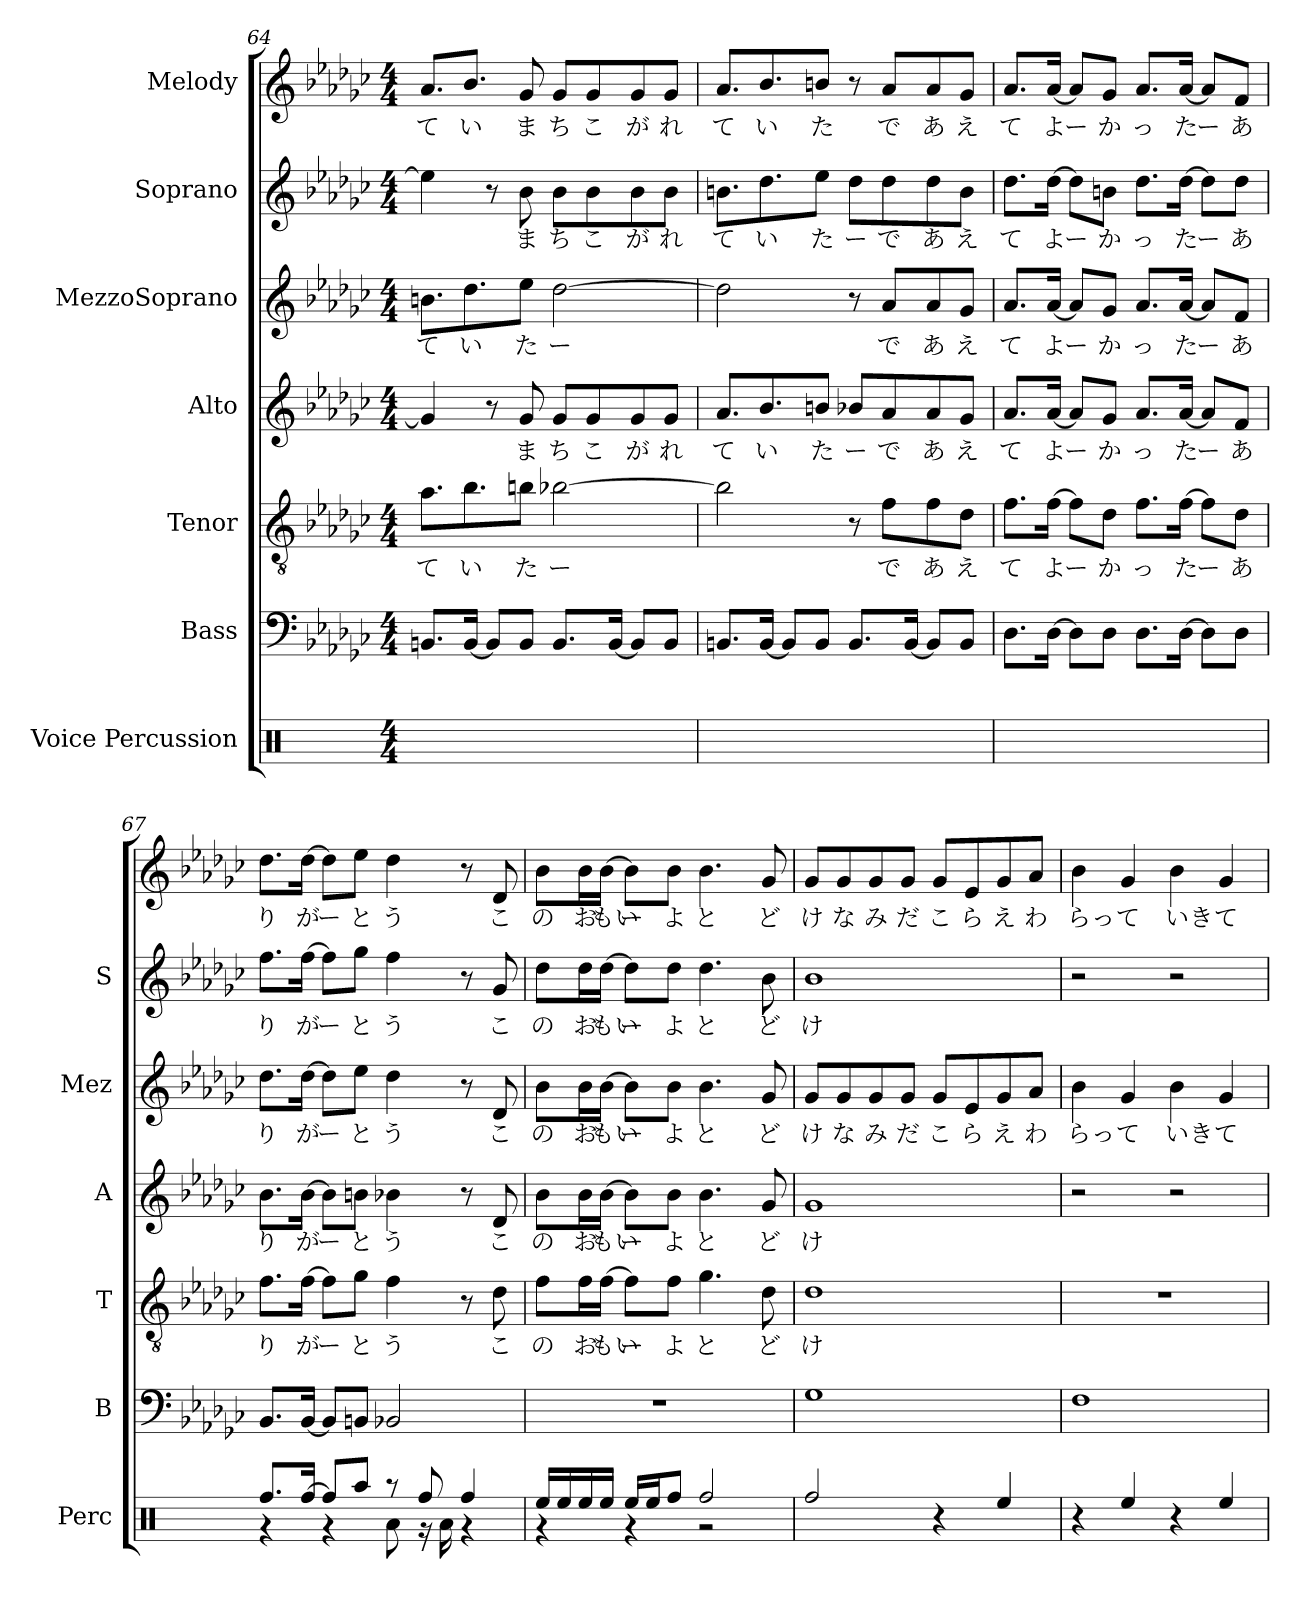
**kern	**kern	**kern	**text	**kern	**text	**kern	**text	**kern	**text	**kern	**text
*part7	*part6	*part5	*part5	*part4	*part4	*part3	*part3	*part2	*part2	*part1	*part1
*staff7	*staff6	*staff5	*staff5	*staff4	*staff4	*staff3	*staff3	*staff2	*staff2	*staff1	*staff1
*I"Voice Percussion	*I"Bass	*I"Tenor	*	*I"Alto	*	*I"MezzoSoprano	*	*I"Soprano	*	*I"Melody	*
*I'Perc	*I'B	*I'T	*	*I'A	*	*I'Mez	*	*I'S	*	*	*
*clefX	*clefF4	*clefGv2	*	*clefG2	*	*clefG2	*	*clefG2	*	*clefG2	*
*k[]	*k[b-e-a-d-g-c-]	*k[b-e-a-d-g-c-]	*	*k[b-e-a-d-g-c-]	*	*k[b-e-a-d-g-c-]	*	*k[b-e-a-d-g-c-]	*	*k[b-e-a-d-g-c-]	*
*M4/4	*M4/4	*M4/4	*	*M4/4	*	*M4/4	*	*M4/4	*	*M4/4	*
=64	=64	=64	=64	=64	=64	=64	=64	=64	=64	=64	=64
1ryy	8.BBnL	8.a-L	て	4g-]	.	8.bnL	て	4ee-]	.	8.a-L	て
.	[16BBJk	8.b-	い	.	.	8.dd-	い	.	.	8.b-J	い
.	8BBL]	.	.	8r	.	.	.	8r	.	.	.
.	8BBJ	8bnJ	た	8g-	ま	8ee-J	た	8b-	ま	8g-	ま
.	8.BBL	[2b-X	ー	8g-L	ち	[2dd-	ー	8b-L	ち	8g-L	ち
.	.	.	.	8g-	こ	.	.	8b-	こ	8g-	こ
.	[16BBJk	.	.	.	.	.	.	.	.	.	.
.	8BBL]	.	.	8g-	が	.	.	8b-	が	8g-	が
.	8BBJ	.	.	8g-J	れ	.	.	8b-J	れ	8g-J	れ
=65	=65	=65	=65	=65	=65	=65	=65	=65	=65	=65	=65
1ryy	8.BBnL	2b-]	.	8.a-L	て	2dd-]	.	8.bnL	て	8.a-L	て
.	[16BBJk	.	.	8.b-	い	.	.	8.dd-	い	8.b-	い
.	8BBL]	.	.	.	.	.	.	.	.	.	.
.	8BBJ	.	.	8bnJ	た	.	.	8ee-J	た	8bnJ	た
.	8.BBL	8r	.	8b-XL	ー	8r	.	8dd-L	ー	8r	.
.	.	8fL	で	8a-	で	8a-L	で	8dd-	で	8a-L	で
.	[16BBJk	.	.	.	.	.	.	.	.	.	.
.	8BBL]	8f	あ	8a-	あ	8a-	あ	8dd-	あ	8a-	あ
.	8BBJ	8d-J	え	8g-J	え	8g-J	え	8bJ	え	8g-J	え
=66	=66	=66	=66	=66	=66	=66	=66	=66	=66	=66	=66
1ryy	8.D-L	8.fL	て	8.a-L	て	8.a-L	て	8.dd-L	て	8.a-L	て
.	[16D-Jk	[16fJk	よ	[16a-Jk	よ	[16a-Jk	よ	[16dd-Jk	よ	[16a-Jk	よ
.	8D-L]	8fL]	ー	8a-L]	ー	8a-L]	ー	8dd-L]	ー	8a-L]	ー
.	8D-J	8d-J	か	8g-J	か	8g-J	か	8bnJ	か	8g-J	か
.	8.D-L	8.fL	っ	8.a-L	っ	8.a-L	っ	8.dd-L	っ	8.a-L	っ
.	[16D-Jk	[16fJk	た	[16a-Jk	た	[16a-Jk	た	[16dd-Jk	た	[16a-Jk	た
.	8D-L]	8fL]	ー	8a-L]	ー	8a-L]	ー	8dd-L]	ー	8a-L]	ー
.	8D-J	8d-J	あ	8fJ	あ	8fJ	あ	8dd-J	あ	8fJ	あ
=67	=67	=67	=67	=67	=67	=67	=67	=67	=67	=67	=67
*^	*	*	*	*	*	*	*	*	*	*	*
8.Rff/L	4r	8.BB-L	8.fL	り	8.b-L	り	8.dd-L	り	8.ffL	り	8.dd-L	り
[16Rff/Jk	.	[16BB-Jk	[16fJk	が	[16b-Jk	が	[16dd-Jk	が	[16ffJk	が	[16dd-Jk	が
8Rff/L]	4r	8BB-L]	8fL]	ー	8b-L]	ー	8dd-L]	ー	8ffL]	ー	8dd-L]	ー
8Raa/J	.	8BBnJ	8g-J	と	8bnJ	と	8ee-J	と	8gg-J	と	8ee-J	と
8r	8Ra\	2BB-X	4f	う	4b-X	う	4dd-	う	4ff	う	4dd-	う
8Rff/	16r	.	.	.	.	.	.	.	.	.	.	.
.	16Ra\	.	.	.	.	.	.	.	.	.	.	.
4Rff/	4r	.	8r	.	8r	.	8r	.	8r	.	8r	.
.	.	.	8d-	こ	8d-	こ	8d-	こ	8g-	こ	8d-	こ
=68	=68	=68	=68	=68	=68	=68	=68	=68	=68	=68	=68	=68
16Ree/LL	4r	1r	8fL	の	8b-L	の	8b-L	の	8dd-L	の	8b-L	の
16Ree/	.	.	.	.	.	.	.	.	.	.	.	.
16Ree/	.	.	16fL	お	16b-L	お	16b-L	お	16dd-L	お	16b-L	お
16Ree/JJ	.	.	[16fJJ	もい	[16b-JJ	もい	[16b-JJ	もい	[16dd-JJ	もい	[16b-JJ	もい
16Ree/LL	4r	.	8fL]	ー	8b-L]	ー	8b-L]	ー	8dd-L]	ー	8b-L]	ー
16Ree/J	.	.	.	.	.	.	.	.	.	.	.	.
8Rff/J	.	.	8fJ	よ	8b-J	よ	8b-J	よ	8dd-J	よ	8b-J	よ
2Rff/	2r	.	4.g-	と	4.b-	と	4.b-	と	4.dd-	と	4.b-	と
.	.	.	8d-	ど	8g-	ど	8g-	ど	8b-	ど	8g-	ど
*v	*v	*	*	*	*	*	*	*	*	*	*	*
=69	=69	=69	=69	=69	=69	=69	=69	=69	=69	=69	=69
2Rff/	1G-	1d-	け	1g-	け	8g-L	け	1b-	け	8g-L	け
.	.	.	.	.	.	8g-	な	.	.	8g-	な
.	.	.	.	.	.	8g-	み	.	.	8g-	み
.	.	.	.	.	.	8g-J	だ	.	.	8g-J	だ
4r	.	.	.	.	.	8g-L	こ	.	.	8g-L	こ
.	.	.	.	.	.	8e-	ら	.	.	8e-	ら
4Ree/	.	.	.	.	.	8g-	え	.	.	8g-	え
.	.	.	.	.	.	8a-J	わ	.	.	8a-J	わ
=70	=70	=70	=70	=70	=70	=70	=70	=70	=70	=70	=70
4r	1F	1r	.	2r	.	4b-	らっ	2r	.	4b-	らっ
4Ree/	.	.	.	.	.	4g-	て	.	.	4g-	て
4r	.	.	.	2r	.	4b-	いき	2r	.	4b-	いき
4Ree/	.	.	.	.	.	4g-	て	.	.	4g-	て
=	=	=	=	=	=	=	=	=	=	=	=
*-	*-	*-	*-	*-	*-	*-	*-	*-	*-	*-	*-
